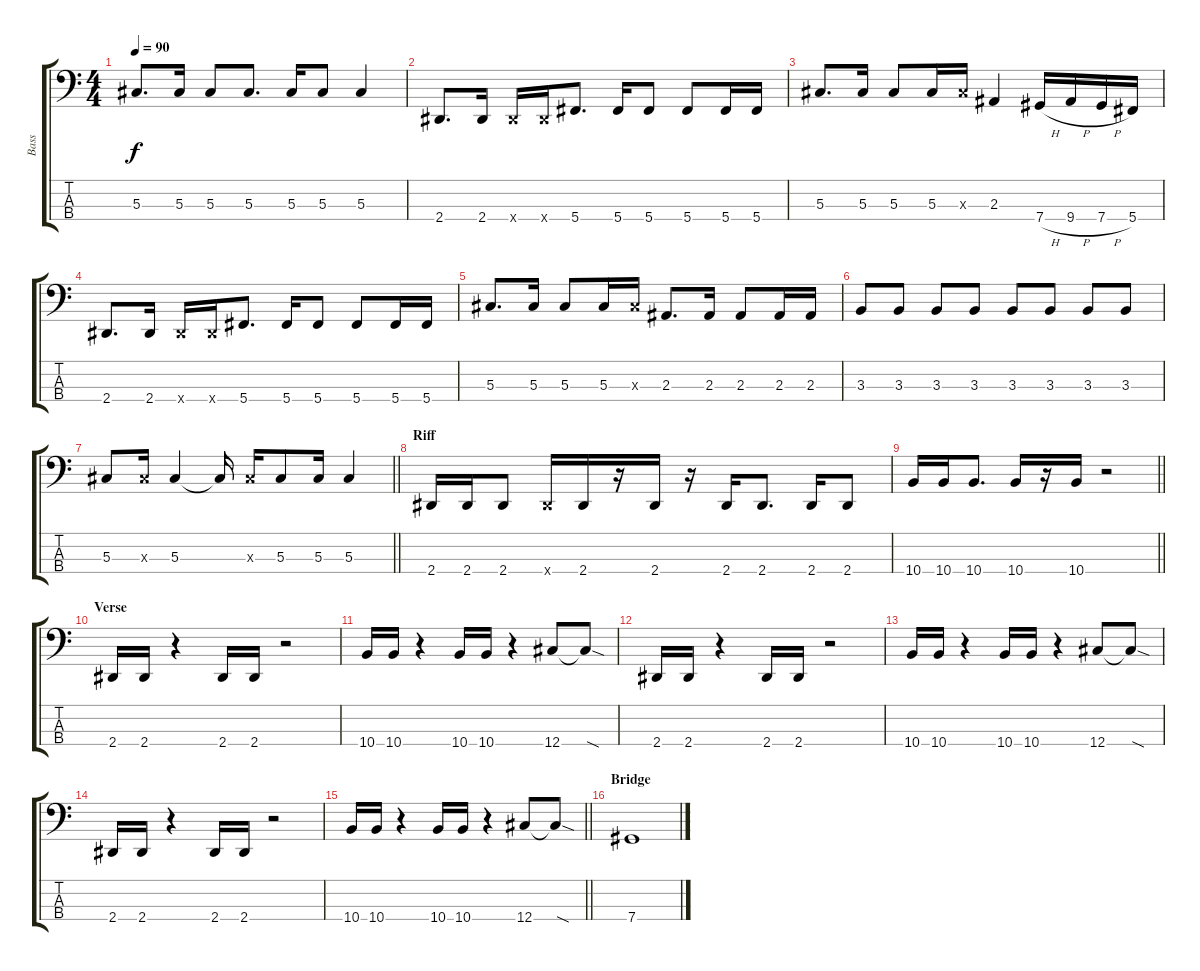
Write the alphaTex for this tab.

\track ("Bass" "Bass") {instrument electricbassfinger}
\staff {score tabs}
\tuning (Gb2 Db2 Ab1 Db1) {hide}
\ts (4 4)
\tempo 90
\clef f4
\ks c
5.3.8{d dy f} 5.3.16 5.3.8 5.3.8{d} 5.3.16 5.3.8 5.3.4 |
2.4.8{d} 2.4.16 2.4{x}.16 2.4{x}.16 5.4.8{d} 5.4.16 5.4.8 5.4.8 5.4.16 5.4.16 |
5.3.8{d} 5.3.16 5.3.8 5.3.16 5.3{x}.16 2.3.4 7.4{h}.16 9.4{h}.16 7.4{h}.16 5.4.16 |
2.4.8{d} 2.4.16 2.4{x}.16 2.4{x}.16 5.4.8{d} 5.4.16 5.4.8 5.4.8 5.4.16 5.4.16 |
5.3.8{d} 5.3.16 5.3.8 5.3.16 5.3{x}.16 2.3.8{d} 2.3.16 2.3.8 2.3.16 2.3.16 |
3.3.8 3.3.8 3.3.8 3.3.8 3.3.8 3.3.8 3.3.8 3.3.8 |
\barLineRight lightlight
5.3.8 5.3{x}.16 5.3.4 5.3{t}.16 5.3{x}.16 5.3.8 5.3.16 5.3.4 |
\section ("" "Riff")
2.4.16 2.4.16 2.4.8 2.4{x}.16 2.4.16 r.16 2.4.16 r.16 2.4.16 2.4.8{d} 2.4.16 2.4.8 |
\barLineRight lightlight
10.4.16 10.4.16 10.4.8{d} 10.4.16 r.16 10.4.16 r.2 |
\section ("" "Verse")
2.4.16 2.4.16 r.4 2.4.16 2.4.16 r.2 |
10.4.16 10.4.16 r.4 10.4.16 10.4.16 r.4 12.4.8 12.4{sod t}.8 |
2.4.16 2.4.16 r.4 2.4.16 2.4.16 r.2 |
10.4.16 10.4.16 r.4 10.4.16 10.4.16 r.4 12.4.8 12.4{sod t}.8 |
2.4.16 2.4.16 r.4 2.4.16 2.4.16 r.2 |
\barLineRight lightlight
10.4.16 10.4.16 r.4 10.4.16 10.4.16 r.4 12.4.8 12.4{sod t}.8 |
\section ("" "Bridge")
7.4.1
